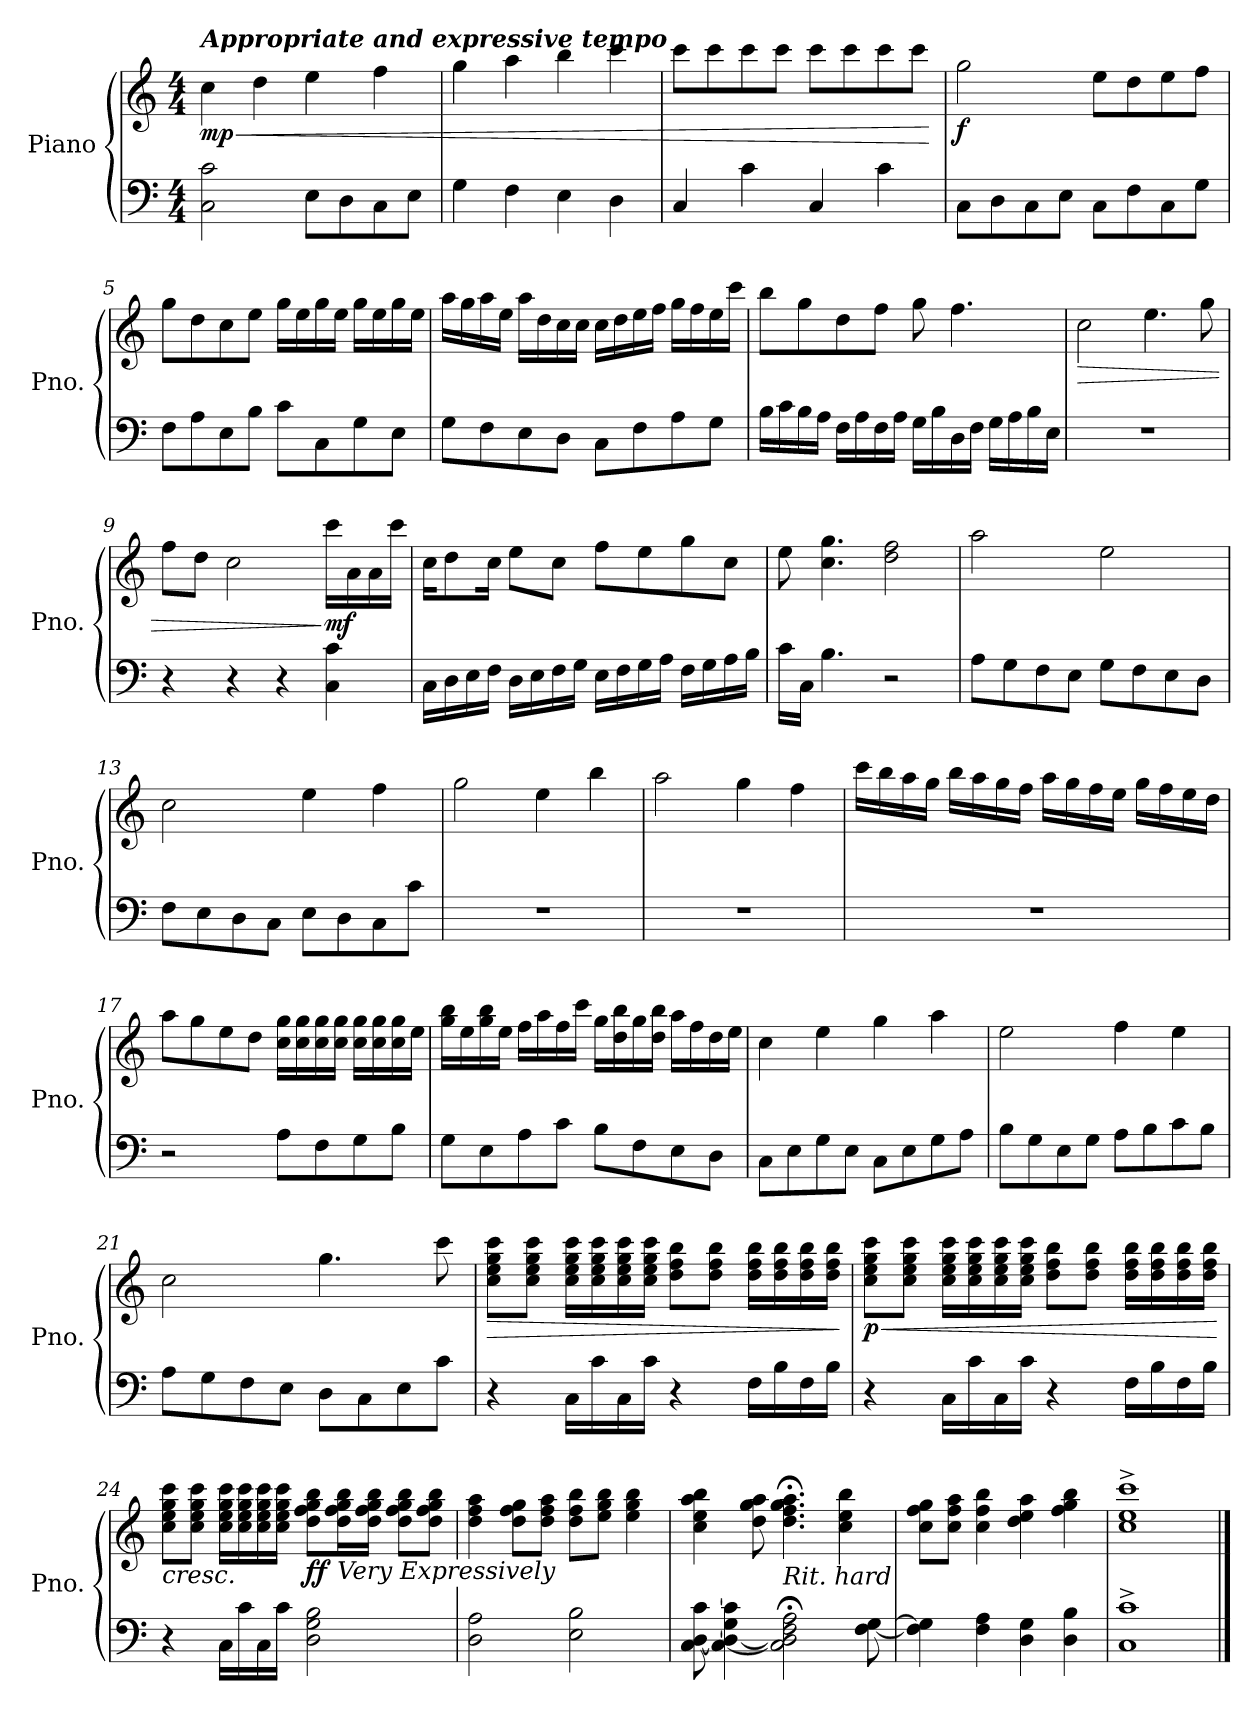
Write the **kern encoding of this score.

**kern	**kern	**dynam
*part1	*part1	*part1
*staff2	*staff1	*staff1/2
*I"Piano	*	*
*I'Pno.	*	*
*clefF4	*clefG2	*
*k[]	*k[]	*
*M4/4	*M4/4	*
=1	=1	=1
!	!LO:TX:a:Bi:t=Appropriate and expressive tempo	!
!	!	!LO:HP:b
!	!	!LO:DY:n=1:b
2C\ 2c\	4cc\	< mp
.	4dd\	.
8E\L	4ee\	.
8D\	.	.
8C\	4ff\	.
8E\J	.	.
=2	=2	=2
4G\	4gg\	.
4F\	4aa\	.
4E\	4bb\	.
4D\	4ccc\	.
=3	=3	=3
4C/	8ccc\L	.
.	8ccc\	.
4c\	8ccc\	.
.	8ccc\J	.
4C/	8ccc\L	.
.	8ccc\	.
4c\	8ccc\	.
.	8ccc\J	.
.	.	[
=4	=4	=4
!	!	!LO:DY:b
8C\L	2gg\	f
8D\	.	.
8C\	.	.
8E\J	.	.
8C\L	8ee\L	.
8F\	8dd\	.
8C\	8ee\	.
8G\J	8ff\J	.
=5	=5	=5
8F\L	8gg\L	.
8A\	8dd\	.
8E\	8cc\	.
8B\J	8ee\J	.
8c\L	16gg\LL	.
.	16ee\	.
8C\	16gg\	.
.	16ee\JJ	.
8G\	16gg\LL	.
.	16ee\	.
8E\J	16gg\	.
.	16ee\JJ	.
!!LO:LB:g=z
=6	=6	=6
8G\L	16aa\LL	.
.	16gg\	.
8F\	16aa\	.
.	16ee\JJ	.
8E\	16aa\LL	.
.	16dd\	.
8D\J	16cc\	.
.	16cc\JJ	.
8C\L	16cc\LL	.
.	16dd\	.
8F\	16ee\	.
.	16ff\JJ	.
8A\	16gg\LL	.
.	16ff\	.
8G\J	16ee\	.
.	16ccc\JJ	.
=7	=7	=7
16B\LL	8bb\L	.
16c\	.	.
16B\	8gg\	.
16A\JJ	.	.
16F\LL	8dd\	.
16A\	.	.
16F\	8ff\J	.
16A\JJ	.	.
16G\LL	8gg\	.
16B\	.	.
16D\	4.ff\	.
16F\JJ	.	.
16G\LL	.	.
16A\	.	.
16B\	.	.
16E\JJ	.	.
=8	=8	=8
!	!	!LO:HP:b
1r	2cc\	>
.	4.ee\	.
.	8gg\	.
=9	=9	=9
4r	8ff\L	.
.	8dd\J	.
4r	2cc\	.
4r	.	.
!	!	!LO:DY:n=1:b
4C\ 4c\	16ccc\LL	] mf
.	16a\	.
.	16a\	.
.	16ccc\JJ	.
!!LO:LB:g=z
=10	=10	=10
16C\LL	16cc\KL	.
16D\	8dd\	.
16E\	.	.
16F\JJ	16cc\Jk	.
16D\LL	8ee\L	.
16E\	.	.
16F\	8cc\J	.
16G\JJ	.	.
16E\LL	8ff\L	.
16F\	.	.
16G\	8ee\	.
16A\JJ	.	.
16F\LL	8gg\	.
16G\	.	.
16A\	8cc\J	.
16B\JJ	.	.
=11	=11	=11
16c\LL	8ee\	.
16C\JJ	.	.
4.B\	4.cc\ 4.gg\	.
2r	2dd\ 2ff\	.
=12	=12	=12
8A\L	2aa\	.
8G\	.	.
8F\	.	.
8E\J	.	.
8G\L	2ee\	.
8F\	.	.
8E\	.	.
8D\J	.	.
=13	=13	=13
8F\L	2cc\	.
8E\	.	.
8D\	.	.
8C\J	.	.
8E\L	4ee\	.
8D\	.	.
8C\	4ff\	.
8c\J	.	.
=14	=14	=14
1r	2gg\	.
.	4ee\	.
.	4bb\	.
=15	=15	=15
1r	2aa\	.
.	4gg\	.
.	4ff\	.
!!LO:LB:g=z
=16	=16	=16
1r	16ccc\LL	.
.	16bb\	.
.	16aa\	.
.	16gg\JJ	.
.	16bb\LL	.
.	16aa\	.
.	16gg\	.
.	16ff\JJ	.
.	16aa\LL	.
.	16gg\	.
.	16ff\	.
.	16ee\JJ	.
.	16gg\LL	.
.	16ff\	.
.	16ee\	.
.	16dd\JJ	.
=17	=17	=17
2r	8aa\L	.
.	8gg\	.
.	8ee\	.
.	8dd\J	.
8A\L	16cc\ 16gg\LL	.
.	16cc\ 16gg\	.
8F\	16cc\ 16gg\	.
.	16cc\ 16gg\JJ	.
8G\	16cc\ 16gg\LL	.
.	16cc\ 16gg\	.
8B\J	16cc\ 16gg\	.
.	16ee\JJ	.
=18	=18	=18
8G\L	16gg\ 16bb\LL	.
.	16ee\	.
8E\	16gg\ 16bb\	.
.	16ee\JJ	.
8A\	16ff\LL	.
.	16aa\	.
8c\J	16ff\	.
.	16ccc\JJ	.
8B\L	16gg\LL	.
.	16dd\ 16bb\	.
8F\	16gg\	.
.	16dd\ 16bb\JJ	.
8E\	16aa\LL	.
.	16ff\	.
8D\J	16dd\	.
.	16ee\JJ	.
=19	=19	=19
8C\L	4cc\	.
8E\	.	.
8G\	4ee\	.
8E\J	.	.
8C\L	4gg\	.
8E\	.	.
8G\	4aa\	.
8A\J	.	.
!!LO:LB:g=z
=20	=20	=20
8B\L	2ee\	.
8G\	.	.
8E\	.	.
8G\J	.	.
8A\L	4ff\	.
8B\	.	.
8c\	4ee\	.
8B\J	.	.
=21	=21	=21
8A\L	2cc\	.
8G\	.	.
8F\	.	.
8E\J	.	.
8D\L	4.gg\	.
8C\	.	.
8E\	.	.
8c\J	8ccc\	.
=22	=22	=22
!	!	!LO:HP:b
4r	8cc\ 8ee\ 8gg\ 8ccc\L	>
.	8cc\ 8ee\ 8gg\ 8ccc\J	.
16C\LL	16cc\ 16ee\ 16gg\ 16ccc\LL	.
16c\	16cc\ 16ee\ 16gg\ 16ccc\	.
16C\	16cc\ 16ee\ 16gg\ 16ccc\	.
16c\JJ	16cc\ 16ee\ 16gg\ 16ccc\JJ	.
4r	8dd\ 8ff\ 8bb\L	.
.	8dd\ 8ff\ 8bb\J	.
16F\LL	16dd\ 16ff\ 16bb\LL	.
16B\	16dd\ 16ff\ 16bb\	.
16F\	16dd\ 16ff\ 16bb\	.
16B\JJ	16dd\ 16ff\ 16bb\JJ	.
.	.	]
=23	=23	=23
!	!	!LO:HP:b
!	!	!LO:DY:n=1:b
4r	8cc\ 8ee\ 8gg\ 8ccc\L	< p
.	8cc\ 8ee\ 8gg\ 8ccc\J	.
16C\LL	16cc\ 16ee\ 16gg\ 16ccc\LL	.
16c\	16cc\ 16ee\ 16gg\ 16ccc\	.
16C\	16cc\ 16ee\ 16gg\ 16ccc\	.
16c\JJ	16cc\ 16ee\ 16gg\ 16ccc\JJ	.
4r	8dd\ 8ff\ 8bb\L	.
.	8dd\ 8ff\ 8bb\J	.
16F\LL	16dd\ 16ff\ 16bb\LL	.
16B\	16dd\ 16ff\ 16bb\	.
16F\	16dd\ 16ff\ 16bb\	.
16B\JJ	16dd\ 16ff\ 16bb\JJ	.
.	.	[
!!LO:LB:g=z
=24	=24	=24
!	!	!LO:HP:b
4r	8cc\ 8ee\ 8gg\ 8ccc\L	<
.	8cc\ 8ee\ 8gg\ 8ccc\J	.
16C\LL	16cc\ 16ee\ 16gg\ 16ccc\LL	.
16c\	16cc\ 16ee\ 16gg\ 16ccc\	.
16C\	16cc\ 16ee\ 16gg\ 16ccc\	.
16c\JJ	16cc\ 16ee\ 16gg\ 16ccc\JJ	.
!	!	!LO:DY:b
2D\ 2G\ 2B\	8dd\ 8ff\ 8gg\ 8bb\L	ff
!	!LO:TX:b:i:t=Very Expressively	!
.	16dd\ 16ff\ 16gg\ 16bb\L	.
.	16dd\ 16ff\ 16gg\ 16bb\JJ	.
.	8dd\ 8ff\ 8gg\ 8bb\L	.
.	8dd\ 8ff\ 8gg\ 8bb\J	.
.	.	[
=25	=25	=25
2D\ 2A\	4dd\ 4ff\ 4aa\	.
.	8dd\ 8ff\ 8gg\L	.
.	8dd\ 8ff\ 8aa\J	.
2E\ 2B\	8dd\ 8ff\ 8bb\L	.
.	8ee\ 8gg\ 8bb\J	.
.	4ee\ 4gg\ 4bb\	.
=26	=26	=26
[8C\ [8D\ [8c\	4cc\ 4ee\ 4aa\ 4bb\	.
4C\_ 4D\_ 4G\ 4c\]	.	.
.	8dd\ 8gg\ 8aa\	.
!	!LO:TX:b:i:t=Rit. hard	!
2C\];< 2D\];< 2F\;< 2A\;<	4.dd\;< 4.ff\;< 4.gg\;< 4.aa\;<	.
.	4cc\ 4ee\ 4bb\	.
[8F\ [8G\	.	.
=27	=27	=27
4F\] 4G\]	8cc\ 8ff\ 8gg\L	.
.	8cc\ 8ff\ 8aa\J	.
4F\ 4A\	4cc\ 4ff\ 4bb\	.
4D\ 4G\	4dd\ 4ee\ 4aa\	.
4D\ 4B\	4ff\ 4gg\ 4bb\	.
=28	=28	=28
1C^ 1c^	1cc^ 1ee^ 1ccc^	.
==	==	==
*-	*-	*-
